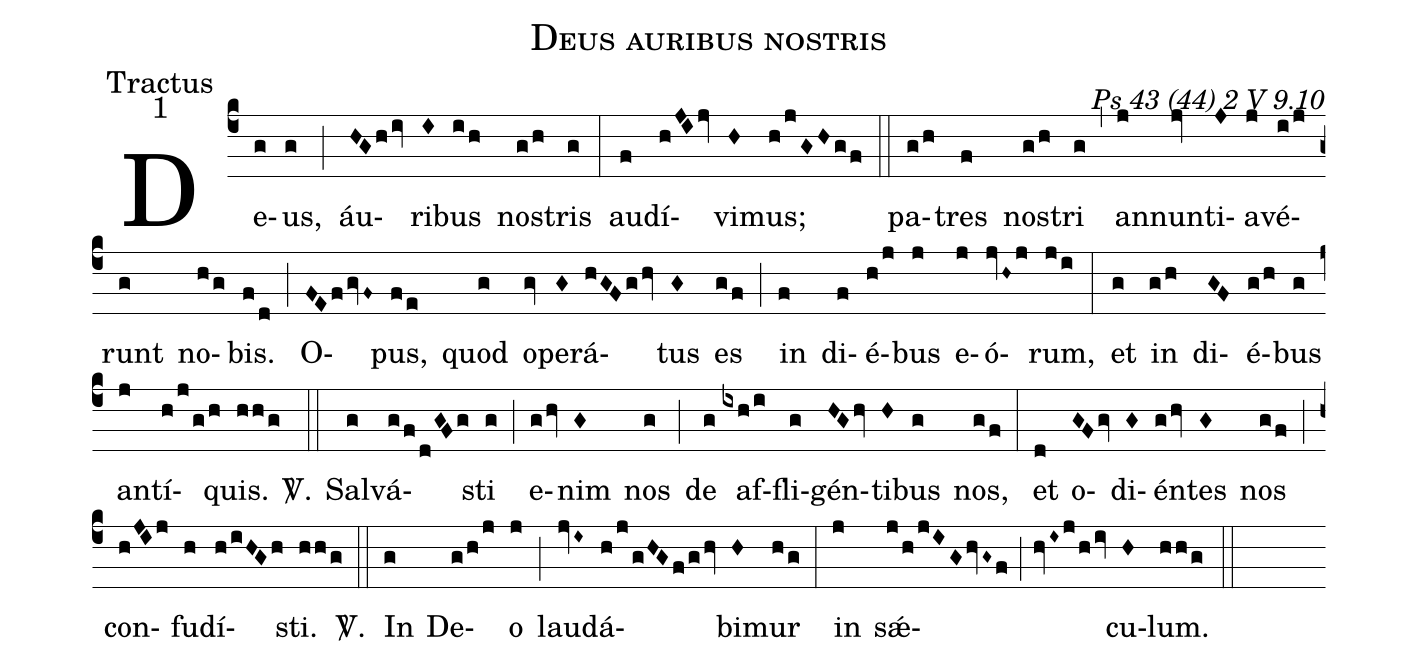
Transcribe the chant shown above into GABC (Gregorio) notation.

name:Deus auribus nostris;
office-part:Tractus;
mode:1;
commentary:Ps 43 (44) 2 V 9.10;
%%
(c4) De(g)us,(g) (;) áu(HGhiv)ri(I)bus(i/h) nos(g/h)tris(g) (:)
au(f)dí(hJIjv)vi(H)mus;(h/jG/Hg/f) (::)
pa(g/h)tres(f) nos(g/h)tri(g) (,)
an(j)nun(jv)ti(J)a(j)vé(i/j)runt(g) no(h/g)bis.(f/d) (;)
O(FEfgvF~)pus,(f/e) quod(g) o(gv)pe(G)rá(hGFghv)tus(G) es(g/f) (;)
in(f) di(f)é(h/j)bus(j) e(j)ó(jvH~j)rum,(j/i) (:)
et(g) in(g/h) di(GF)é(g/h)bus(g) an(j)tí(h/j/g/h)quis.(hh/g) <sp>V/</sp>.(::)
Sal(g)vá(g/f/dGFg)sti(g) (;)
e(ghv)nim(G) nos(g) (;)
de(g) af(ixh/i)fli(g)gén(HGhv)ti(H)bus(g) nos,(g/f) (:)
et(d) o(GFgv)di(G)én(ghv)tes(G) nos(g/f) (;)
con(hJIj)fu(h)dí(h/iHGh)sti.(hh/g) <sp>V/</sp>.(::)
In(g) De(g/h/j)o(j) (;)
lau(jvI~)dá(h/j/gHGf/ghv)bi(H)mur(h/g) (:)
in(j) s<sp>'ae</sp>(j/h/jIGhvG~f;hvI~j/hiv)cu(H)lum.(hh/g) (::)
